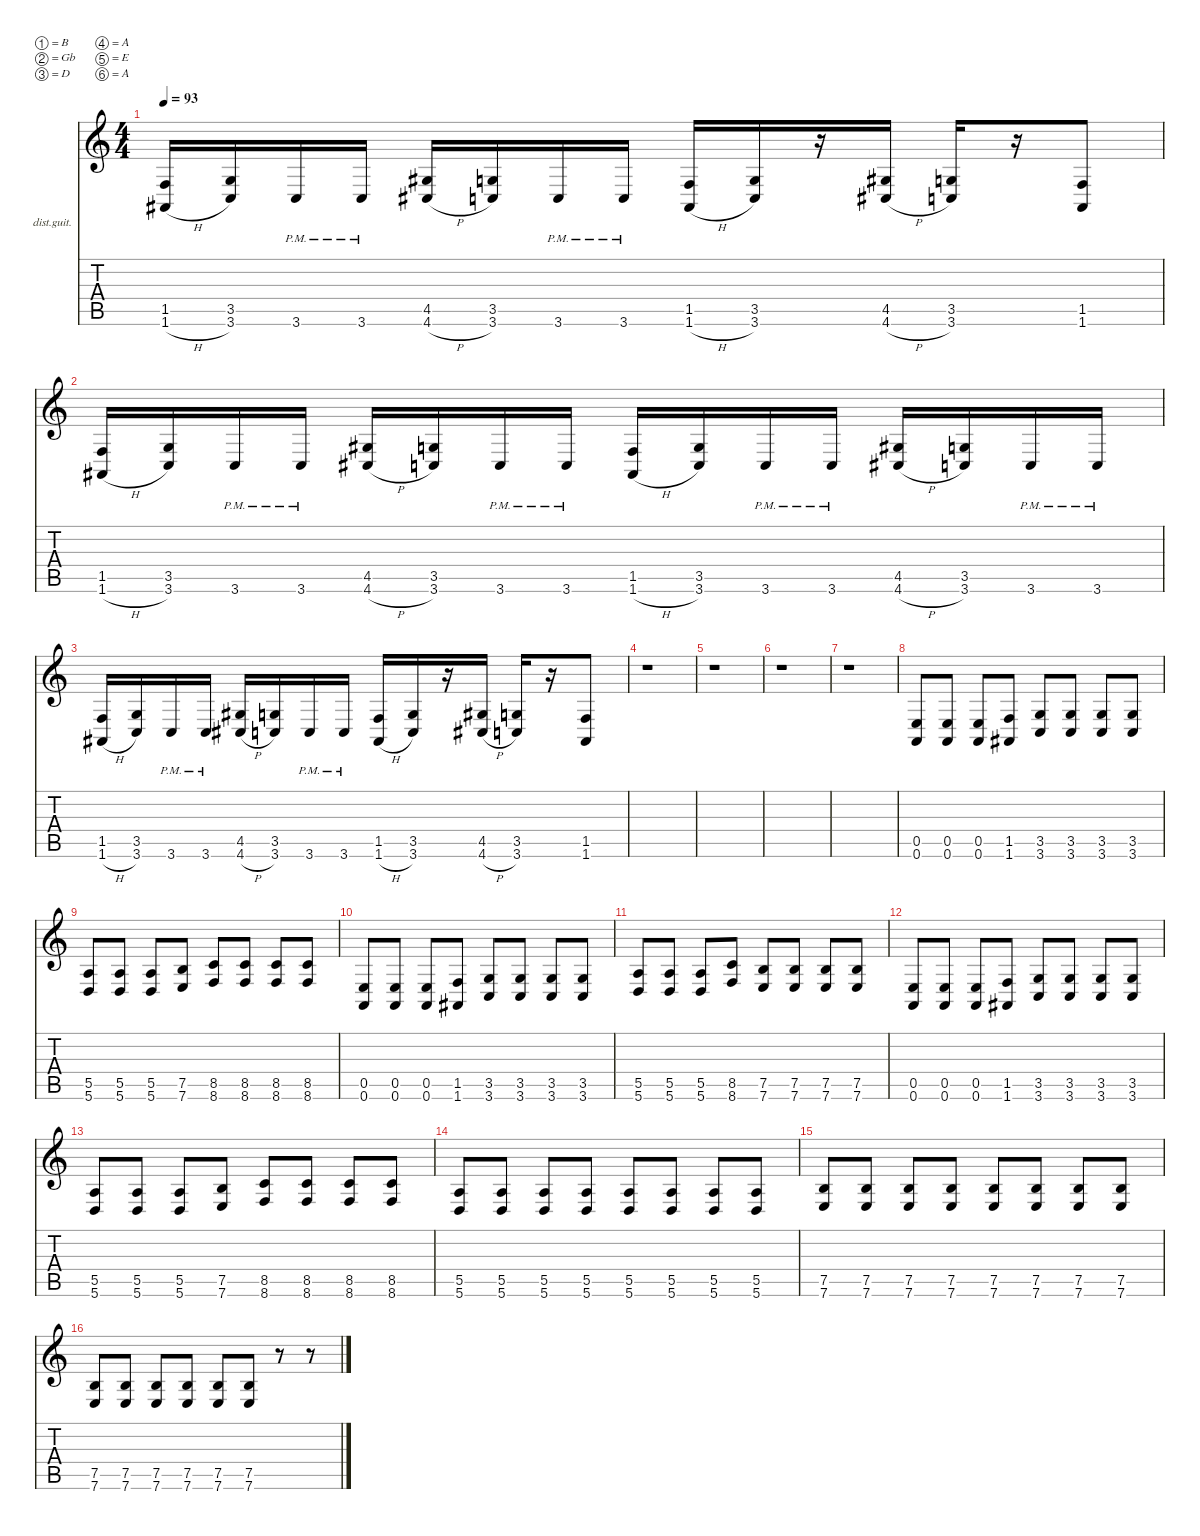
\defaultSystemsLayout 4
\hideDynamics
\bracketExtendMode nobrackets
\firstSystemTrackNameOrientation horizontal
\otherSystemsTrackNameOrientation horizontal
\track ("Rhythm Guitar" "dist.guit.") {instrument distortionguitar}
\staff {score tabs}
\tuning (B3 Gb3 D3 A2 E2 A1)
\ts (4 4)
\scale
1.11103
\tempo 93
\accidentals auto
\clef g2
\ottava regular
\simile none
\ks c
(1.5 1.6{h acc #}).16{dy f beam Up} (3.5 3.6).16{beam Up} 3.6{pm}.16{beam Up} 3.6{pm}.16{beam Up} (4.5{acc #} 4.6{h acc #}).16{beam Up} (3.5 3.6).16{beam Up} 3.6{pm}.16{beam Up} 3.6{pm}.16{beam Up} (1.5 1.6{h acc #}).16{beam Up} (3.5 3.6).16{beam Up} r.16{beam Up} (4.5{acc #} 4.6{h acc #}).16{beam Up} (3.5 3.6).16{beam Up} r.16{beam Up} (1.5 1.6{acc #}).8{beam Up} |
\scale
0.96299 (1.5 1.6{h acc #}).16{instrument distortionguitar beam Up} (3.5 3.6).16{beam Up} 3.6{pm}.16{beam Up} 3.6{pm}.16{beam Up} (4.5{acc #} 4.6{h acc #}).16{beam Up} (3.5 3.6).16{beam Up} 3.6{pm}.16{beam Up} 3.6{pm}.16{beam Up} (1.5 1.6{h acc #}).16{beam Up} (3.5 3.6).16{beam Up} 3.6{pm}.16{beam Up} 3.6{pm}.16{beam Up} (4.5{acc #} 4.6{h acc #}).16{beam Up} (3.5 3.6).16{beam Up} 3.6{pm}.16{beam Up} 3.6{pm}.16{beam Up} |
\scale
0.96299 (1.5 1.6{h acc #}).16{beam Up} (3.5 3.6).16{beam Up} 3.6{pm}.16{beam Up} 3.6{pm}.16{beam Up} (4.5{acc #} 4.6{h acc #}).16{beam Up} (3.5 3.6).16{beam Up} 3.6{pm}.16{beam Up} 3.6{pm}.16{beam Up} (1.5 1.6{h acc #}).16{beam Up} (3.5 3.6).16{beam Up} r.16{beam Up} (4.5{acc #} 4.6{h acc #}).16{beam Up} (3.5 3.6).16{beam Up} r.16{beam Up} (1.5 1.6{acc #}).8{beam Up} |
\scale
0.96299 r.1{beam Down} |
\scale
1.10577 r.1{beam Down} |
\scale
0.957726 r.1{beam Down} |
\scale
0.957726 r.1{beam Down} |
\scale
0.978779 (0.5 0.6).8{beam Up} (0.5 0.6).8{beam Up} (0.5 0.6).8{beam Up} (1.5 1.6{acc #}).8{beam Up} (3.5 3.6).8{beam Up} (3.5 3.6).8{beam Up} (3.5 3.6).8{beam Up} (3.5 3.6).8{beam Up} |
\scale
1.09524 (5.5 5.6).8{beam Up} (5.5 5.6).8{beam Up} (5.5 5.6).8{beam Up} (7.5 7.6).8{beam Up} (8.5 8.6).8{beam Up} (8.5 8.6).8{beam Up} (8.5 8.6).8{beam Up} (8.5 8.6).8{beam Up} |
\scale
0.968253 (0.5 0.6).8{beam Up} (0.5 0.6).8{beam Up} (0.5 0.6).8{beam Up} (1.5 1.6{acc #}).8{beam Up} (3.5 3.6).8{beam Up} (3.5 3.6).8{beam Up} (3.5 3.6).8{beam Up} (3.5 3.6).8{beam Up} |
\scale
0.968253 (5.5 5.6).8{beam Up} (5.5 5.6).8{beam Up} (5.5 5.6).8{beam Up} (8.5 8.6).8{beam Up} (7.5 7.6).8{beam Up} (7.5 7.6).8{beam Up} (7.5 7.6).8{beam Up} (7.5 7.6).8{beam Up} |
\scale
0.968253 (0.5 0.6).8{beam Up} (0.5 0.6).8{beam Up} (0.5 0.6).8{beam Up} (1.5 1.6{acc #}).8{beam Up} (3.5 3.6).8{beam Up} (3.5 3.6).8{beam Up} (3.5 3.6).8{beam Up} (3.5 3.6).8{beam Up} |
\scale
1.09524 (5.5 5.6).8{beam Up} (5.5 5.6).8{beam Up} (5.5 5.6).8{beam Up} (7.5 7.6).8{beam Up} (8.5 8.6).8{beam Up} (8.5 8.6).8{beam Up} (8.5 8.6).8{beam Up} (8.5 8.6).8{beam Up} |
\scale
0.968253 (5.5 5.6).8{beam Up} (5.5 5.6).8{beam Up} (5.5 5.6).8{beam Up} (5.5 5.6).8{beam Up} (5.5 5.6).8{beam Up} (5.5 5.6).8{beam Up} (5.5 5.6).8{beam Up} (5.5 5.6).8{beam Up} |
\scale
0.968253 (7.5 7.6).8{beam Up} (7.5 7.6).8{beam Up} (7.5 7.6).8{beam Up} (7.5 7.6).8{beam Up} (7.5 7.6).8{beam Up} (7.5 7.6).8{beam Up} (7.5 7.6).8{beam Up} (7.5 7.6).8{beam Up} |
\scale
0.968253 (7.5 7.6).8{beam Up} (7.5 7.6).8{beam Up} (7.5 7.6).8{beam Up} (7.5 7.6).8{beam Up} (7.5 7.6).8{beam Up} (7.5 7.6).8{beam Up} r.8{beam Up} r.8{beam Up}
